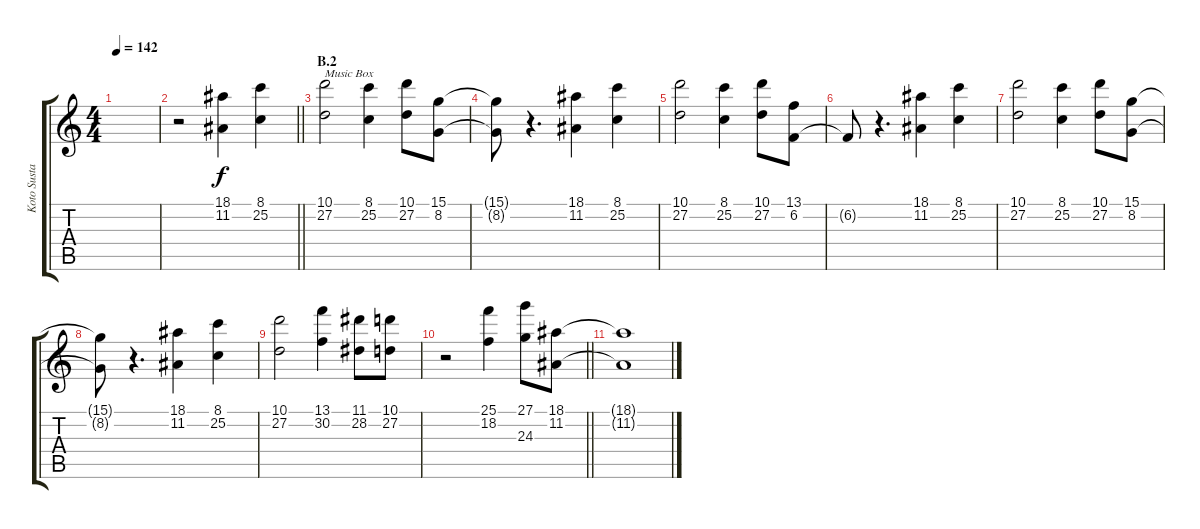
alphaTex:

\track ("Koto Sustain" "Koto Susta") {instrument tremolostrings}
\staff {score tabs}
\tuning (E4 B3 G3 D3 A2 E2) {hide}
\ts (4 4)
\tempo 142
\clef g2
\ks c
|
\barLineRight lightlight
r.2 (18.1 11.2).4 (8.1 25.2).4 |
\section ("" "B.2")
(10.1 27.2).2{txt "Music Box" instrument musicbox} (8.1 25.2).4 (10.1 27.2).8 (15.1 8.2).8 |
(15.1{t} 8.2{t}).8 r.4{d} (18.1 11.2).4 (8.1 25.2).4 |
(10.1 27.2).2 (8.1 25.2).4 (10.1 27.2).8 (13.1 6.2).8 |
6.2{t}.8 r.4{d} (18.1 11.2).4 (8.1 25.2).4 |
(10.1 27.2).2 (8.1 25.2).4 (10.1 27.2).8 (15.1 8.2).8 |
(15.1{t} 8.2{t}).8 r.4{d} (18.1 11.2).4 (8.1 25.2).4 |
(10.1 27.2).2 (13.1 30.2).4 (11.1 28.2).8 (10.1 27.2).8 |
\barLineRight lightlight
r.2 (25.1 18.2).4 (27.1 24.3).8 (18.1 11.2).8 |
(18.1{t} 11.2{t}).1
